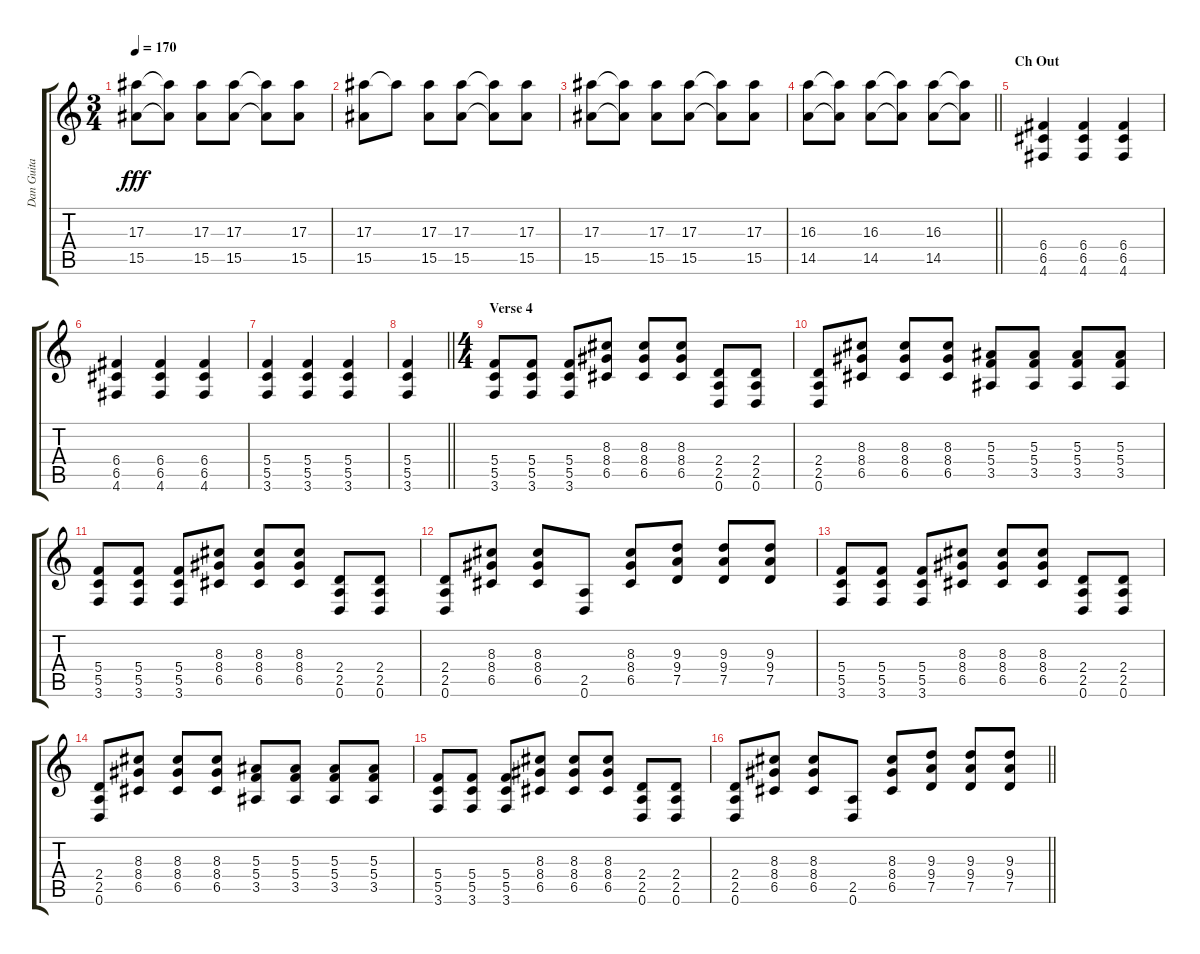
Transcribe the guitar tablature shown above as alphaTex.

\track (" Dan Guitar" " Dan Guita") {instrument distortionguitar}
\staff {score tabs}
\tuning (D4 A3 F3 C3 G2 D2) {hide}
\ts (3 4)
\tempo 170
\clef g2
\ks c
(17.3 15.5).8{dy fff} (17.3{t} 15.5{t}).8 (17.3 15.5).8 (17.3 15.5).8 (17.3{t} 15.5{t}).8 (17.3 15.5).8 |
(17.3 15.5).8 17.3{t}.8 (17.3 15.5).8 (17.3 15.5).8 (17.3{t} 15.5{t}).8 (17.3 15.5).8 |
(17.3 15.5).8 (17.3{t} 15.5{t}).8 (17.3 15.5).8 (17.3 15.5).8 (17.3{t} 15.5{t}).8 (17.3 15.5).8 |
\barLineRight lightlight
(16.3 14.5).8 (16.3{t} 14.5{t}).8 (16.3 14.5).8 (16.3{t} 14.5{t}).8 (16.3 14.5).8 (16.3{t} 14.5{t}).8 |
\section ("" "Ch Out")
(6.4 6.5 4.6).4 (6.4 6.5 4.6).4 (6.4 6.5 4.6).4 |
(6.4 6.5 4.6).4 (6.4 6.5 4.6).4 (6.4 6.5 4.6).4 |
(5.4 5.5 3.6).4 (5.4 5.5 3.6).4 (5.4 5.5 3.6).4 |
\barLineRight lightlight
(5.4 5.5 3.6).4 |
\ts (4 4)
\section ("" "Verse 4")
(5.4 5.5 3.6).8 (5.4 5.5 3.6).8 (5.4 5.5 3.6).8 (8.3 8.4 6.5).8 (8.3 8.4 6.5).8 (8.3 8.4 6.5).8 (2.4 2.5 0.6).8 (2.4 2.5 0.6).8 |
(2.4 2.5 0.6).8 (8.3 8.4 6.5).8 (8.3 8.4 6.5).8 (8.3 8.4 6.5).8 (5.3 5.4 3.5).8 (5.3 5.4 3.5).8 (5.3 5.4 3.5).8 (5.3 5.4 3.5).8 |
(5.4 5.5 3.6).8 (5.4 5.5 3.6).8 (5.4 5.5 3.6).8 (8.3 8.4 6.5).8 (8.3 8.4 6.5).8 (8.3 8.4 6.5).8 (2.4 2.5 0.6).8 (2.4 2.5 0.6).8 |
(2.4 2.5 0.6).8 (8.3 8.4 6.5).8 (8.3 8.4 6.5).8 (2.5 0.6).8 (8.3 8.4 6.5).8 (9.3 9.4 7.5).8 (9.3 9.4 7.5).8 (9.3 9.4 7.5).8 |
(5.4 5.5 3.6).8 (5.4 5.5 3.6).8 (5.4 5.5 3.6).8 (8.3 8.4 6.5).8 (8.3 8.4 6.5).8 (8.3 8.4 6.5).8 (2.4 2.5 0.6).8 (2.4 2.5 0.6).8 |
(2.4 2.5 0.6).8 (8.3 8.4 6.5).8 (8.3 8.4 6.5).8 (8.3 8.4 6.5).8 (5.3 5.4 3.5).8 (5.3 5.4 3.5).8 (5.3 5.4 3.5).8 (5.3 5.4 3.5).8 |
(5.4 5.5 3.6).8 (5.4 5.5 3.6).8 (5.4 5.5 3.6).8 (8.3 8.4 6.5).8 (8.3 8.4 6.5).8 (8.3 8.4 6.5).8 (2.4 2.5 0.6).8 (2.4 2.5 0.6).8 |
\barLineRight lightlight
(2.4 2.5 0.6).8 (8.3 8.4 6.5).8 (8.3 8.4 6.5).8 (2.5 0.6).8 (8.3 8.4 6.5).8 (9.3 9.4 7.5).8 (9.3 9.4 7.5).8 (9.3 9.4 7.5).8
